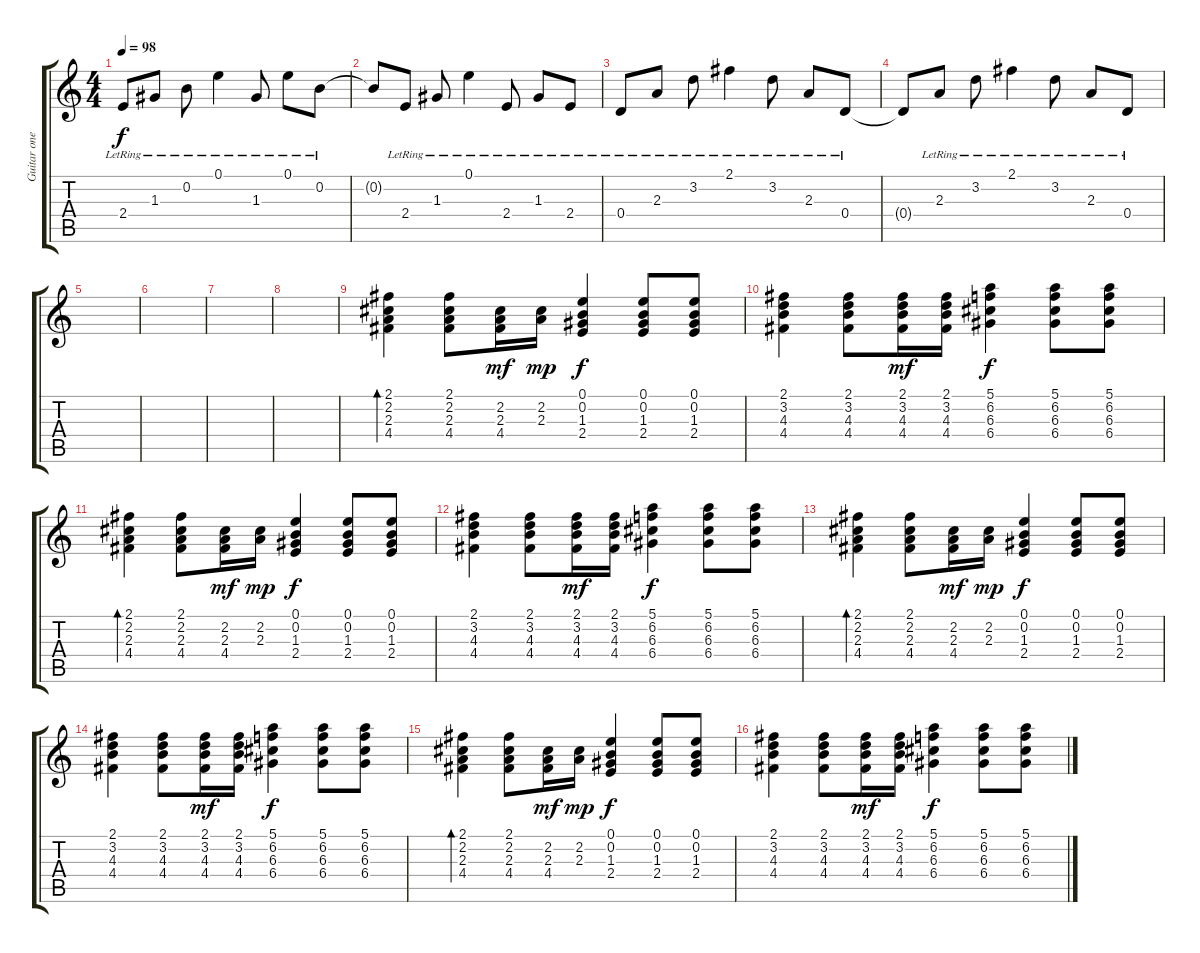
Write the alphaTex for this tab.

\track ("Guitar one" "Guitar one") {instrument electricguitarjazz}
\staff {score tabs}
\tuning (E4 B3 G3 D3 A2 E2) {hide}
\ts (4 4)
\tempo 98
\clef g2
\ks c
2.4{lr}.8{dy f} 1.3{lr}.8 0.2{lr}.8 0.1{lr}.4 1.3{lr}.8 0.1{lr}.8 0.2{lr}.8 |
0.2{t}.8 2.4{lr}.8 1.3{lr}.8 0.1{lr}.4 2.4{lr}.8 1.3{lr}.8 2.4{lr}.8 |
0.4{lr}.8 2.3{lr}.8 3.2{lr}.8 2.1{lr}.4 3.2{lr}.8 2.3{lr}.8 0.4{lr}.8 |
0.4{t}.8 2.3{lr}.8 3.2{lr}.8 2.1{lr}.4 3.2{lr}.8 2.3{lr}.8 0.4{lr}.8 |
|
|
|
|
(2.1 2.2 2.3 4.4).4{bd 60} (2.1 2.2 2.3 4.4).8 (2.2 2.3 4.4).16{dy mf} (2.2 2.3).16{dy mp} (0.1 0.2 1.3 2.4).4{dy f} (0.1 0.2 1.3 2.4).8 (0.1 0.2 1.3 2.4).8 |
(2.1 3.2 4.3 4.4).4 (2.1 3.2 4.3 4.4).8 (2.1 3.2 4.3 4.4).16{dy mf} (2.1 3.2 4.3 4.4).16 (5.1 6.2 6.3 6.4).4{dy f} (5.1 6.2 6.3 6.4).8 (5.1 6.2 6.3 6.4).8 |
(2.1 2.2 2.3 4.4).4{bd 60} (2.1 2.2 2.3 4.4).8 (2.2 2.3 4.4).16{dy mf} (2.2 2.3).16{dy mp} (0.1 0.2 1.3 2.4).4{dy f} (0.1 0.2 1.3 2.4).8 (0.1 0.2 1.3 2.4).8 |
(2.1 3.2 4.3 4.4).4 (2.1 3.2 4.3 4.4).8 (2.1 3.2 4.3 4.4).16{dy mf} (2.1 3.2 4.3 4.4).16 (5.1 6.2 6.3 6.4).4{dy f} (5.1 6.2 6.3 6.4).8 (5.1 6.2 6.3 6.4).8 |
(2.1 2.2 2.3 4.4).4{bd 60} (2.1 2.2 2.3 4.4).8 (2.2 2.3 4.4).16{dy mf} (2.2 2.3).16{dy mp} (0.1 0.2 1.3 2.4).4{dy f} (0.1 0.2 1.3 2.4).8 (0.1 0.2 1.3 2.4).8 |
(2.1 3.2 4.3 4.4).4 (2.1 3.2 4.3 4.4).8 (2.1 3.2 4.3 4.4).16{dy mf} (2.1 3.2 4.3 4.4).16 (5.1 6.2 6.3 6.4).4{dy f} (5.1 6.2 6.3 6.4).8 (5.1 6.2 6.3 6.4).8 |
(2.1 2.2 2.3 4.4).4{bd 60} (2.1 2.2 2.3 4.4).8 (2.2 2.3 4.4).16{dy mf} (2.2 2.3).16{dy mp} (0.1 0.2 1.3 2.4).4{dy f} (0.1 0.2 1.3 2.4).8 (0.1 0.2 1.3 2.4).8 |
(2.1 3.2 4.3 4.4).4 (2.1 3.2 4.3 4.4).8 (2.1 3.2 4.3 4.4).16{dy mf} (2.1 3.2 4.3 4.4).16 (5.1 6.2 6.3 6.4).4{dy f} (5.1 6.2 6.3 6.4).8 (5.1 6.2 6.3 6.4).8
